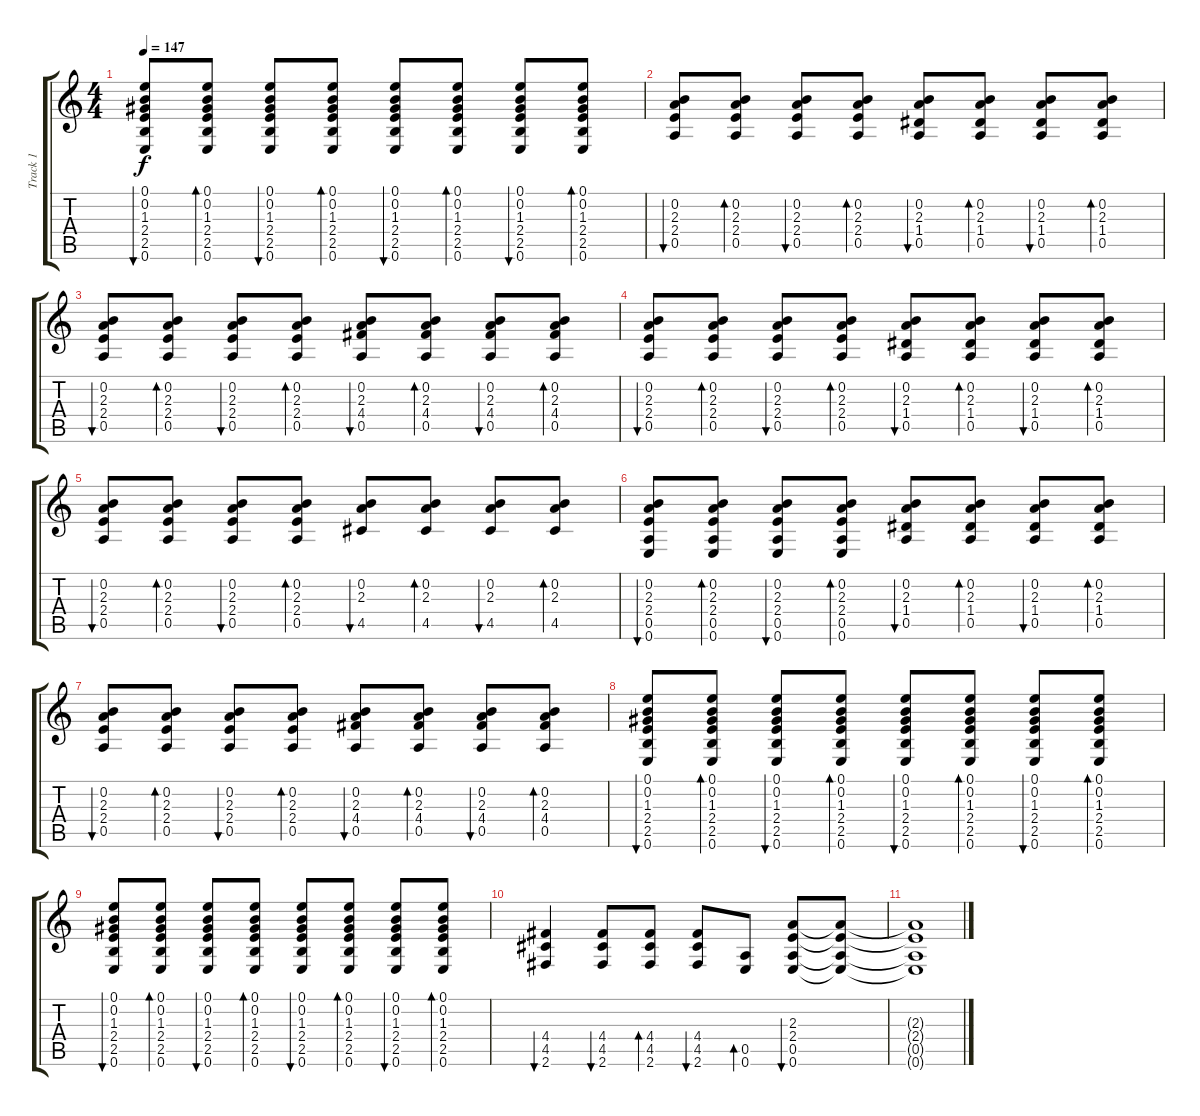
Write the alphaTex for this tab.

\track ("Track 1" "Track 1") {instrument acousticguitarsteel}
\staff {score tabs}
\tuning (E4 B3 G3 D3 A2 E2) {hide}
\ts (4 4)
\tempo 147
\clef g2
\ks c
(0.1 0.2 1.3 2.4 2.5 0.6).8{bu 60 dy f} (0.1 0.2 1.3 2.4 2.5 0.6).8{bd 60} (0.1 0.2 1.3 2.4 2.5 0.6).8{bu 60} (0.1 0.2 1.3 2.4 2.5 0.6).8{bd 60} (0.1 0.2 1.3 2.4 2.5 0.6).8{bu 60} (0.1 0.2 1.3 2.4 2.5 0.6).8{bd 60} (0.1 0.2 1.3 2.4 2.5 0.6).8{bu 60} (0.1 0.2 1.3 2.4 2.5 0.6).8{bd 60} |
(0.2 2.3 2.4 0.5).8{bu 60} (0.2 2.3 2.4 0.5).8{bd 60} (0.2 2.3 2.4 0.5).8{bu 60} (0.2 2.3 2.4 0.5).8{bd 60} (0.2 2.3 1.4 0.5).8{bu 60} (0.2 2.3 1.4 0.5).8{bd 60} (0.2 2.3 1.4 0.5).8{bu 60} (0.2 2.3 1.4 0.5).8{bd 60} |
(0.2 2.3 2.4 0.5).8{bu 60} (0.2 2.3 2.4 0.5).8{bd 60} (0.2 2.3 2.4 0.5).8{bu 60} (0.2 2.3 2.4 0.5).8{bd 60} (0.2 2.3 4.4 0.5).8{bu 60} (0.2 2.3 4.4 0.5).8{bd 60} (0.2 2.3 4.4 0.5).8{bu 60} (0.2 2.3 4.4 0.5).8{bd 60} |
(0.2 2.3 2.4 0.5).8{bu 60} (0.2 2.3 2.4 0.5).8{bd 60} (0.2 2.3 2.4 0.5).8{bu 60} (0.2 2.3 2.4 0.5).8{bd 60} (0.2 2.3 1.4 0.5).8{bu 60} (0.2 2.3 1.4 0.5).8{bd 60} (0.2 2.3 1.4 0.5).8{bu 60} (0.2 2.3 1.4 0.5).8{bd 60} |
(0.2 2.3 2.4 0.5).8{bu 60} (0.2 2.3 2.4 0.5).8{bd 60} (0.2 2.3 2.4 0.5).8{bu 60} (0.2 2.3 2.4 0.5).8{bd 60} (0.2 2.3 4.5).8{bu 60} (0.2 2.3 4.5).8{bd 60} (0.2 2.3 4.5).8{bu 60} (0.2 2.3 4.5).8{bd 60} |
(0.2 2.3 2.4 0.5 0.6).8{bu 60} (0.2 2.3 2.4 0.5 0.6).8{bd 60} (0.2 2.3 2.4 0.5 0.6).8{bu 60} (0.2 2.3 2.4 0.5 0.6).8{bd 60} (0.2 2.3 1.4 0.5).8{bu 60} (0.2 2.3 1.4 0.5).8{bd 60} (0.2 2.3 1.4 0.5).8{bu 60} (0.2 2.3 1.4 0.5).8{bd 60} |
(0.2 2.3 2.4 0.5).8{bu 60} (0.2 2.3 2.4 0.5).8{bd 60} (0.2 2.3 2.4 0.5).8{bu 60} (0.2 2.3 2.4 0.5).8{bd 60} (0.2 2.3 4.4 0.5).8{bu 60} (0.2 2.3 4.4 0.5).8{bd 60} (0.2 2.3 4.4 0.5).8{bu 60} (0.2 2.3 4.4 0.5).8{bd 60} |
(0.1 0.2 1.3 2.4 2.5 0.6).8{bu 60} (0.1 0.2 1.3 2.4 2.5 0.6).8{bd 60} (0.1 0.2 1.3 2.4 2.5 0.6).8{bu 60} (0.1 0.2 1.3 2.4 2.5 0.6).8{bd 60} (0.1 0.2 1.3 2.4 2.5 0.6).8{bu 60} (0.1 0.2 1.3 2.4 2.5 0.6).8{bd 60} (0.1 0.2 1.3 2.4 2.5 0.6).8{bu 60} (0.1 0.2 1.3 2.4 2.5 0.6).8{bd 60} |
(0.1 0.2 1.3 2.4 2.5 0.6).8{bu 60} (0.1 0.2 1.3 2.4 2.5 0.6).8{bd 60} (0.1 0.2 1.3 2.4 2.5 0.6).8{bu 60} (0.1 0.2 1.3 2.4 2.5 0.6).8{bd 60} (0.1 0.2 1.3 2.4 2.5 0.6).8{bu 60} (0.1 0.2 1.3 2.4 2.5 0.6).8{bd 60} (0.1 0.2 1.3 2.4 2.5 0.6).8{bu 60} (0.1 0.2 1.3 2.4 2.5 0.6).8{bd 60} |
(4.4 4.5 2.6).4{bu 60} (4.4 4.5 2.6).8{bu 60} (4.4 4.5 2.6).8{bd 60} (4.4 4.5 2.6).8{bu 60} (0.5 0.6).8{bd 60} (2.3 2.4 0.5 0.6).8{bu 120} (2.3{t} 2.4{t} 0.5{t} 0.6{t}).8 |
(2.3{t} 2.4{t} 0.5{t} 0.6{t}).1
